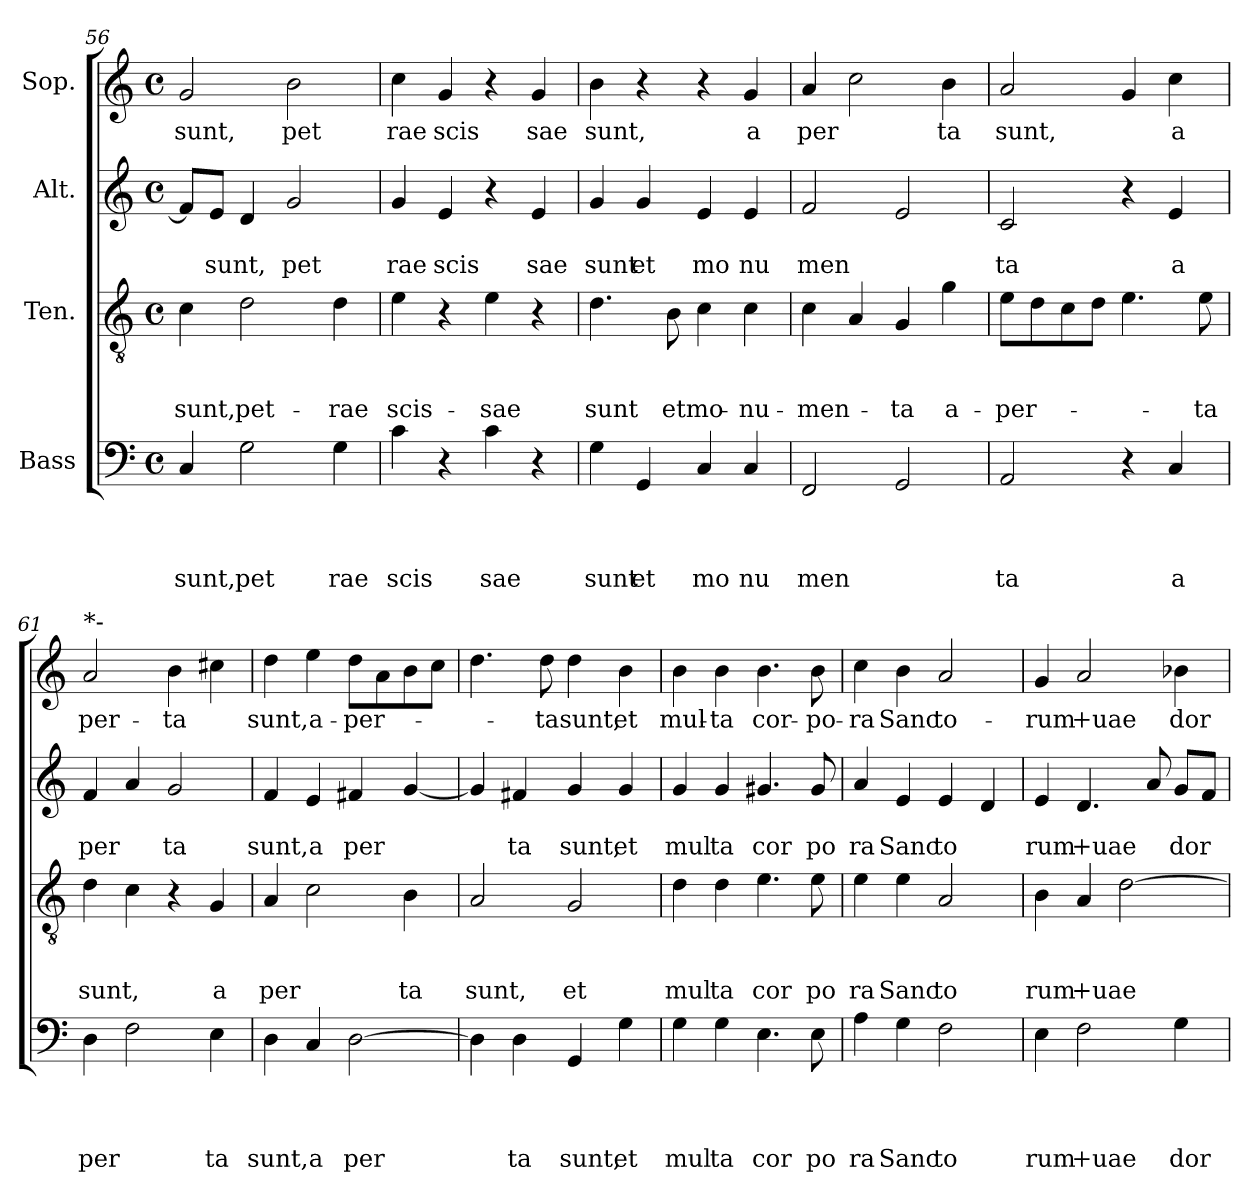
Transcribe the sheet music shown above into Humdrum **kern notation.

**kern	**text	**text	**text	**text	**kern	**text	**text	**text	**kern	**text	**text	**kern	**text
*part4	*part4	*part4	*part4	*part4	*part3	*part3	*part3	*part3	*part2	*part2	*part2	*part1	*part1
*staff4	*staff4	*staff4	*staff4	*staff4	*staff3	*staff3	*staff3	*staff3	*staff2	*staff2	*staff2	*staff1	*staff1
*I"Bass	*	*	*	*	*I"Ten.	*	*	*	*I"Alt.	*	*	*I"Sop.	*
*clefF4	*	*	*	*	*clefGv2	*	*	*	*clefG2	*	*	*clefG2	*
*k[]	*	*	*	*	*k[]	*	*	*	*k[]	*	*	*k[]	*
*C:	*	*	*	*	*C:	*	*	*	*C:	*	*	*C:	*
*M4/4	*	*	*	*	*M4/4	*	*	*	*M4/4	*	*	*M4/4	*
*met(c)	*	*	*	*	*met(c)	*	*	*	*met(c)	*	*	*met(c)	*
=56	=56	=56	=56	=56	=56	=56	=56	=56	=56	=56	=56	=56	=56
!	!	!	!	!LO:LY:b	!	!	!	!LO:LY:b	!	!	!	!	!LO:LY:b
4C/	.	.	.	sunt,	4c\	.	.	sunt,	8f/L]	.	.	2g/	sunt,
!	!	!	!	!	!	!	!	!	!	!	!LO:LY:b	!	!
.	.	.	.	.	.	.	.	.	8e/J	.	sunt,	.	.
!	!	!	!	!LO:LY:b	!	!	!	!LO:LY:b	!	!	!	!	!
2G\	.	.	.	pet	2d\	.	.	pet-	4d/	.	.	.	.
!	!	!	!	!	!	!	!	!	!	!	!LO:LY:b	!	!LO:LY:b
.	.	.	.	.	.	.	.	.	2g/	.	pet	2b\	pet
!	!	!	!	!LO:LY:b	!	!	!	!LO:LY:b	!	!	!	!	!
4G\	.	.	.	rae	4d\	.	.	-rae	.	.	.	.	.
=57	=57	=57	=57	=57	=57	=57	=57	=57	=57	=57	=57	=57	=57
!	!	!	!	!LO:LY:b	!	!	!	!LO:LY:b	!	!	!LO:LY:b	!	!LO:LY:b
4c\	.	.	.	scis	4e\	.	.	scis-	4g/	.	rae	4cc\	rae
!	!	!	!	!	!	!	!	!	!	!	!LO:LY:b	!	!LO:LY:b
4r	.	.	.	.	4r	.	.	.	4e/	.	scis	4g/	scis
!	!	!	!	!LO:LY:b	!	!	!	!LO:LY:b	!	!	!	!	!
4c\	.	.	.	sae	4e\	.	.	-sae	4r	.	.	4r	.
!	!	!	!	!	!	!	!	!	!	!	!LO:LY:b	!	!LO:LY:b
4r	.	.	.	.	4r	.	.	.	4e/	.	sae	4g/	sae
=58	=58	=58	=58	=58	=58	=58	=58	=58	=58	=58	=58	=58	=58
!	!	!	!	!LO:LY:b	!	!	!	!LO:LY:b	!	!	!LO:LY:b	!	!LO:LY:b
4G\	.	.	.	sunt	4.d\	.	.	sunt	4g/	.	sunt	4b\	sunt,
!	!	!	!	!LO:LY:b	!	!	!	!	!	!	!LO:LY:b	!	!
4GG/	.	.	.	et	.	.	.	.	4g/	.	et	4r	.
!	!	!	!	!	!	!	!	!LO:LY:b	!	!	!	!	!
.	.	.	.	.	8B\	.	.	etmo-	.	.	.	.	.
!	!	!	!	!LO:LY:b	!	!	!	!	!	!	!LO:LY:b	!	!
4C/	.	.	.	mo	4c\	.	.	.	4e/	.	mo	4r	.
!	!	!	!	!LO:LY:b	!	!	!	!LO:LY:b	!	!	!LO:LY:b	!	!LO:LY:b
4C/	.	.	.	nu	4c\	.	.	-nu-	4e/	.	nu	4g/	a
=59	=59	=59	=59	=59	=59	=59	=59	=59	=59	=59	=59	=59	=59
!	!	!	!	!LO:LY:b	!	!	!	!LO:LY:b	!	!	!LO:LY:b	!	!LO:LY:b
2FF/	.	.	.	men	4c\	.	.	-men-	2f/	.	men	4a/	per
.	.	.	.	.	4A/	.	.	.	.	.	.	2cc\	.
!	!	!	!	!	!	!	!	!LO:LY:b	!	!	!	!	!
2GG/	.	.	.	.	4G/	.	.	-ta	2e/	.	.	.	.
!	!	!	!	!	!	!	!	!LO:LY:b	!	!	!	!	!LO:LY:b
.	.	.	.	.	4g\	.	.	a-	.	.	.	4b\	ta
=60	=60	=60	=60	=60	=60	=60	=60	=60	=60	=60	=60	=60	=60
!	!	!	!	!LO:LY:b	!	!	!	!LO:LY:b	!	!	!LO:LY:b	!	!LO:LY:b
2AA/	.	.	.	ta	8e\L	.	.	-per-	2c/	.	ta	2a/	sunt,
.	.	.	.	.	8d\	.	.	.	.	.	.	.	.
.	.	.	.	.	8c\	.	.	.	.	.	.	.	.
.	.	.	.	.	8d\J	.	.	.	.	.	.	.	.
4r	.	.	.	.	4.e\	.	.	.	4r	.	.	4g/	.
!	!	!	!	!LO:LY:b	!	!	!	!	!	!	!LO:LY:b	!	!LO:LY:b
4C/	.	.	.	a	.	.	.	.	4e/	.	a	4cc\	a
!	!	!	!	!	!	!	!	!LO:LY:b	!	!	!	!	!
.	.	.	.	.	8e\	.	.	-ta	.	.	.	.	.
!!LO:LB:g=z
=61	=61	=61	=61	=61	=61	=61	=61	=61	=61	=61	=61	=61	=61
!	!	!	!	!	!	!	!	!	!	!	!	!LO:TX:a:t=*-	!
!	!	!	!	!LO:LY:b	!	!	!	!LO:LY:b	!	!	!LO:LY:b	!	!LO:LY:b
4D\	.	.	.	per	4d\	.	.	sunt,	4f/	.	per	2a/	per-
2F\	.	.	.	.	4c\	.	.	.	4a/	.	.	.	.
!	!	!	!	!	!	!	!	!	!	!	!LO:LY:b	!	!LO:LY:b
.	.	.	.	.	4r	.	.	.	2g/	.	ta	4b\	-ta
!	!	!	!	!LO:LY:b	!	!	!	!LO:LY:b	!	!	!	!	!
4E\	.	.	.	ta	4G/	.	.	a	.	.	.	4cc#X\	.
=62	=62	=62	=62	=62	=62	=62	=62	=62	=62	=62	=62	=62	=62
!	!	!	!	!LO:LY:b	!	!	!	!LO:LY:b	!	!	!LO:LY:b	!	!LO:LY:b
4D\	.	.	.	sunt,	4A/	.	.	per	4f/	.	sunt,	4dd\	sunt,
!	!	!	!	!LO:LY:b	!	!	!	!	!	!	!LO:LY:b	!	!LO:LY:b
4C/	.	.	.	a	2c\	.	.	.	4e/	.	a	4ee\	a-
!	!	!	!	!LO:LY:b	!	!	!	!	!	!	!LO:LY:b	!	!LO:LY:b
[>2D\	.	.	.	per	.	.	.	.	4f#X/	.	per	8dd\L	-per-
.	.	.	.	.	.	.	.	.	.	.	.	8a\	.
!	!	!	!	!	!	!	!	!LO:LY:b	!	!	!	!	!
.	.	.	.	.	4B\	.	.	ta	[<4g/	.	.	8b\	.
.	.	.	.	.	.	.	.	.	.	.	.	8cc\J	.
=63	=63	=63	=63	=63	=63	=63	=63	=63	=63	=63	=63	=63	=63
!	!	!	!	!	!	!	!	!LO:LY:b	!	!	!	!	!
4D\]	.	.	.	.	2A/	.	.	sunt,	4g/]	.	.	4.dd\	.
!	!	!	!	!LO:LY:b	!	!	!	!	!	!	!LO:LY:b	!	!
4D\	.	.	.	ta	.	.	.	.	4f#X/	.	ta	.	.
!	!	!	!	!	!	!	!	!	!	!	!	!	!LO:LY:b
.	.	.	.	.	.	.	.	.	.	.	.	8dd\	-ta
!	!	!	!	!LO:LY:b	!	!	!	!LO:LY:b	!	!	!LO:LY:b	!	!LO:LY:b
4GG/	.	.	.	sunt,	2G/	.	.	et	4g/	.	sunt,	4dd\	sunt,
!	!	!	!	!LO:LY:b	!	!	!	!	!	!	!LO:LY:b	!	!LO:LY:b
4G\	.	.	.	et	.	.	.	.	4g/	.	et	4b\	et
=64	=64	=64	=64	=64	=64	=64	=64	=64	=64	=64	=64	=64	=64
!	!	!	!	!LO:LY:b	!	!	!	!LO:LY:b	!	!	!LO:LY:b	!	!LO:LY:b
4G\	.	.	.	mul	4d\	.	.	mul	4g/	.	mul	4b\	mul-
!	!	!	!	!LO:LY:b	!	!	!	!LO:LY:b	!	!	!LO:LY:b	!	!LO:LY:b
4G\	.	.	.	ta	4d\	.	.	ta	4g/	.	ta	4b\	-ta
!	!	!	!	!LO:LY:b	!	!	!	!LO:LY:b	!	!	!LO:LY:b	!	!LO:LY:b
4.E\	.	.	.	cor	4.e\	.	.	cor	4.g#X/	.	cor	4.b\	cor-
!	!	!	!	!LO:LY:b	!	!	!	!LO:LY:b	!	!	!LO:LY:b	!	!LO:LY:b
8E\	.	.	.	po	8e\	.	.	po	8g#/	.	po	8b\	-po-
=65	=65	=65	=65	=65	=65	=65	=65	=65	=65	=65	=65	=65	=65
!	!	!	!	!LO:LY:b	!	!	!	!LO:LY:b	!	!	!LO:LY:b	!	!LO:LY:b
4A\	.	.	.	ra	4e\	.	.	ra	4a/	.	ra	4cc\	-ra
!	!	!	!	!LO:LY:b	!	!	!	!LO:LY:b	!	!	!LO:LY:b	!	!LO:LY:b
4G\	.	.	.	Sanc	4e\	.	.	Sanc	4e/	.	Sanc	4b\	Sanc
!	!	!	!	!LO:LY:b	!	!	!	!LO:LY:b	!	!	!LO:LY:b	!	!LO:LY:b
2F\	.	.	.	to	2A/	.	.	to	4e/	.	to	2a/	to-
.	.	.	.	.	.	.	.	.	4d/	.	.	.	.
=66	=66	=66	=66	=66	=66	=66	=66	=66	=66	=66	=66	=66	=66
!	!	!	!	!LO:LY:b	!	!	!	!LO:LY:b	!	!	!LO:LY:b	!	!LO:LY:b
4E\	.	.	.	rum	4B\	.	.	rum	4e/	.	rum	4g/	-rum
!	!	!	!	!LO:LY:b	!	!	!	!LO:LY:b	!	!	!LO:LY:b	!	!LO:LY:b
2F\	.	.	.	+uae	4A/	.	.	+uae	4.d/	.	+uae	2a/	+uae
.	.	.	.	.	[>2d\	.	.	.	.	.	.	.	.
.	.	.	.	.	.	.	.	.	8a/	.	.	.	.
!	!	!	!	!LO:LY:b	!	!	!	!	!	!	!LO:LY:b	!	!LO:LY:b
4G\	.	.	.	dor	.	.	.	.	8g/L	.	dor	4b-X\	dor-
.	.	.	.	.	.	.	.	.	8f/J	.	.	.	.
=	=	=	=	=	=	=	=	=	=	=	=	=	=
*-	*-	*-	*-	*-	*-	*-	*-	*-	*-	*-	*-	*-	*-
